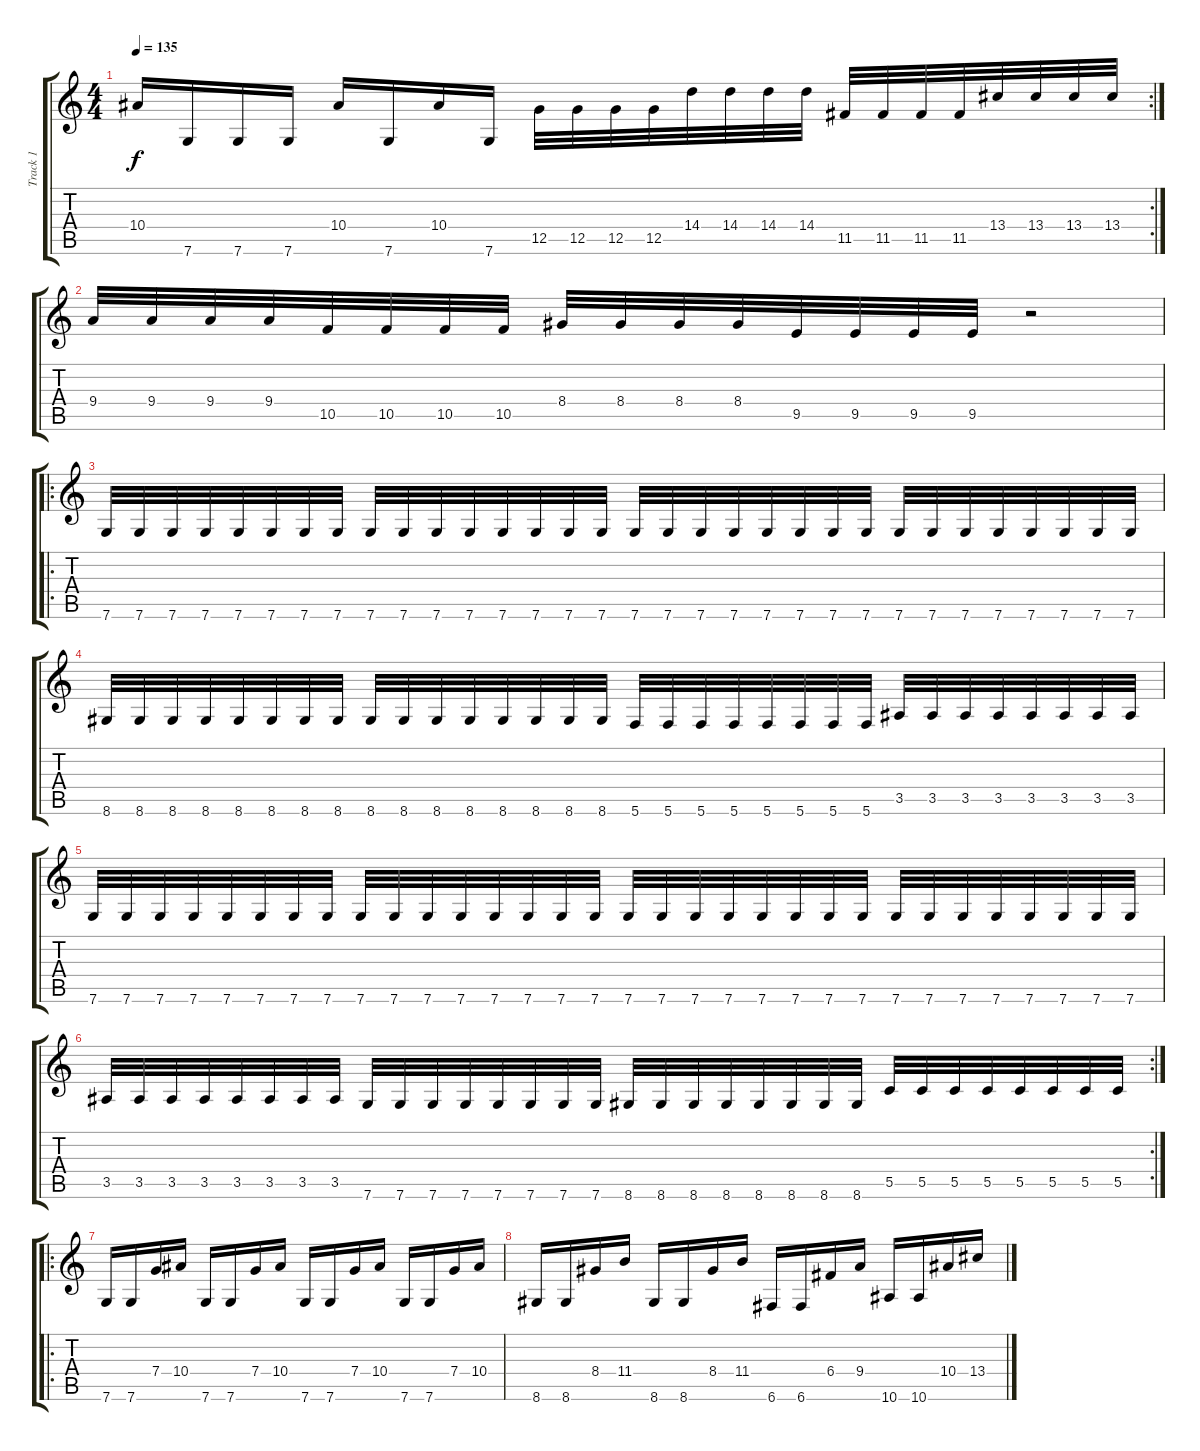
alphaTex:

\track ("Track 1" "Track 1") {instrument distortionguitar}
\staff {score tabs}
\tuning (D4 A3 F3 C3 G2 C2) {hide}
\rc 2
\ts (4 4)
\tempo 135
\clef g2
\ks c
10.4.16{dy f} 7.6.16 7.6.16 7.6.16 10.4.16 7.6.16 10.4.16 7.6.16 12.5.32 12.5.32 12.5.32 12.5.32 14.4.32 14.4.32 14.4.32 14.4.32 11.5.32 11.5.32 11.5.32 11.5.32 13.4.32 13.4.32 13.4.32 13.4.32 |
9.4.32 9.4.32 9.4.32 9.4.32 10.5.32 10.5.32 10.5.32 10.5.32 8.4.32 8.4.32 8.4.32 8.4.32 9.5.32 9.5.32 9.5.32 9.5.32 r.2 |
\ro
7.6.32 7.6.32 7.6.32 7.6.32 7.6.32 7.6.32 7.6.32 7.6.32 7.6.32 7.6.32 7.6.32 7.6.32 7.6.32 7.6.32 7.6.32 7.6.32 7.6.32 7.6.32 7.6.32 7.6.32 7.6.32 7.6.32 7.6.32 7.6.32 7.6.32 7.6.32 7.6.32 7.6.32 7.6.32 7.6.32 7.6.32 7.6.32 |
8.6.32 8.6.32 8.6.32 8.6.32 8.6.32 8.6.32 8.6.32 8.6.32 8.6.32 8.6.32 8.6.32 8.6.32 8.6.32 8.6.32 8.6.32 8.6.32 5.6.32 5.6.32 5.6.32 5.6.32 5.6.32 5.6.32 5.6.32 5.6.32 3.5.32 3.5.32 3.5.32 3.5.32 3.5.32 3.5.32 3.5.32 3.5.32 |
7.6.32 7.6.32 7.6.32 7.6.32 7.6.32 7.6.32 7.6.32 7.6.32 7.6.32 7.6.32 7.6.32 7.6.32 7.6.32 7.6.32 7.6.32 7.6.32 7.6.32 7.6.32 7.6.32 7.6.32 7.6.32 7.6.32 7.6.32 7.6.32 7.6.32 7.6.32 7.6.32 7.6.32 7.6.32 7.6.32 7.6.32 7.6.32 |
\rc 2
3.5.32 3.5.32 3.5.32 3.5.32 3.5.32 3.5.32 3.5.32 3.5.32 7.6.32 7.6.32 7.6.32 7.6.32 7.6.32 7.6.32 7.6.32 7.6.32 8.6.32 8.6.32 8.6.32 8.6.32 8.6.32 8.6.32 8.6.32 8.6.32 5.5.32 5.5.32 5.5.32 5.5.32 5.5.32 5.5.32 5.5.32 5.5.32 |
\ro
7.6.16 7.6.16 7.4.16 10.4.16 7.6.16 7.6.16 7.4.16 10.4.16 7.6.16 7.6.16 7.4.16 10.4.16 7.6.16 7.6.16 7.4.16 10.4.16 |
8.6.16 8.6.16 8.4.16 11.4.16 8.6.16 8.6.16 8.4.16 11.4.16 6.6.16 6.6.16 6.4.16 9.4.16 10.6.16 10.6.16 10.4.16 13.4.16
